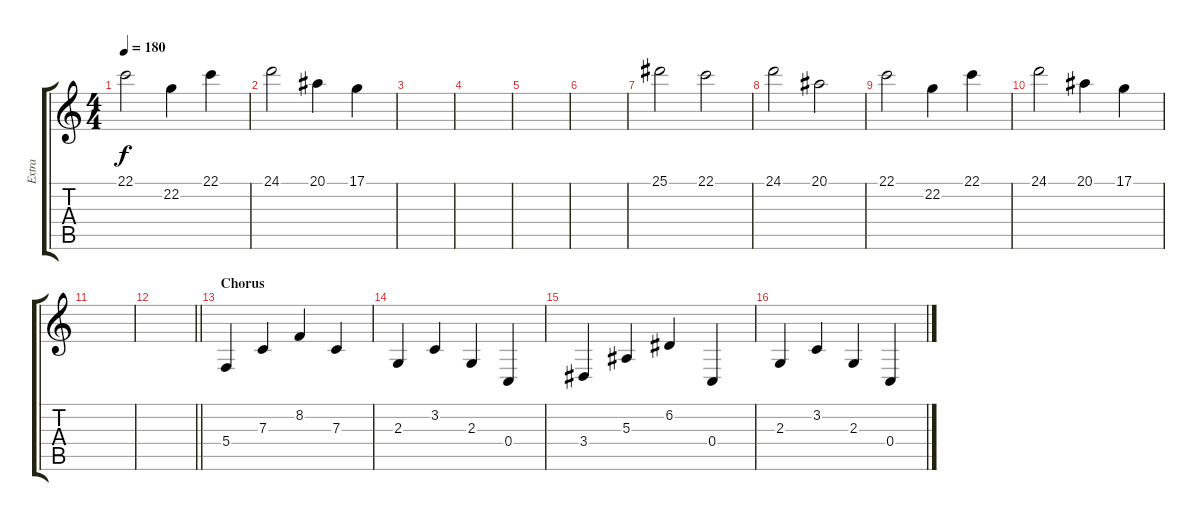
\track ("Extra" "Extra") {instrument stringensemble1}
\staff {score tabs}
\tuning (D4 A3 F3 C3 G2 C2) {hide}
\ts (4 4)
\tempo 180
\clef g2
\ks c
22.1.2{dy f} 22.2.4 22.1.4 |
24.1.2 20.1.4 17.1.4 |
|
|
|
|
25.1.2 22.1.2 |
24.1.2 20.1.2 |
22.1.2 22.2.4 22.1.4 |
24.1.2 20.1.4 17.1.4 |
|
\barLineRight lightlight
|
\section ("" "Chorus")
5.4.4{volume 12} 7.3.4 8.2.4 7.3.4 |
2.3.4 3.2.4 2.3.4 0.4.4 |
3.4.4 5.3.4 6.2.4 0.4.4 |
2.3.4 3.2.4 2.3.4 0.4.4
